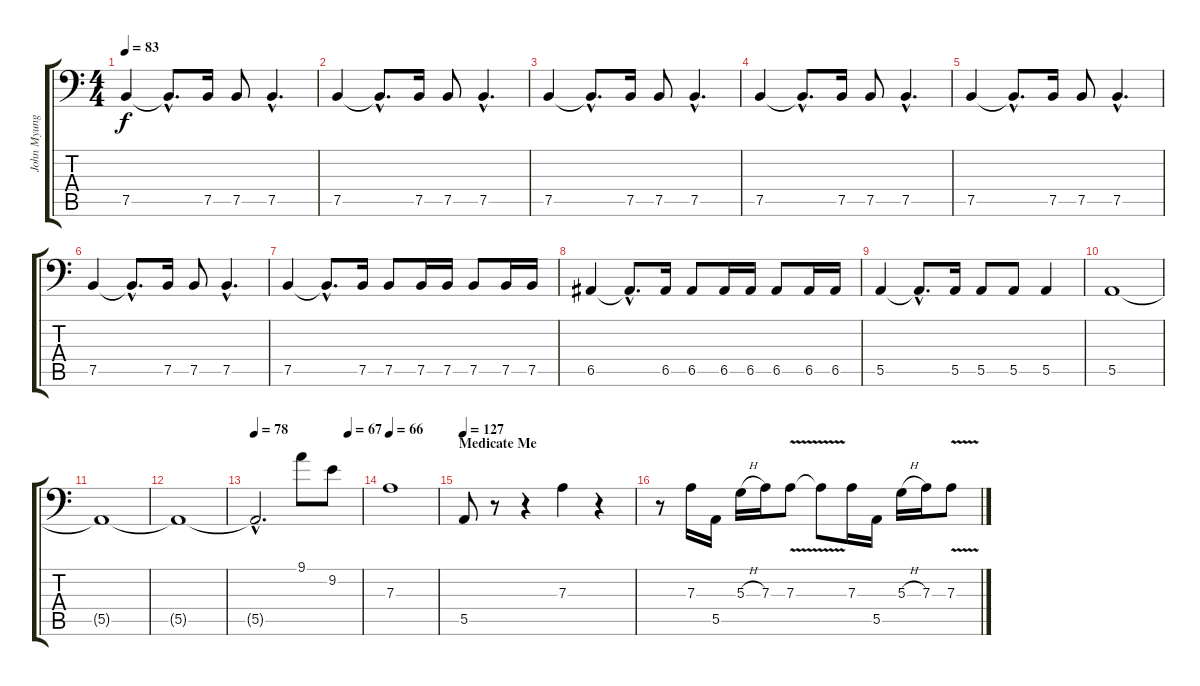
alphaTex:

\track ("John Myung" "John Myung") {instrument electricbassfinger}
\staff {score tabs}
\tuning (C3 G2 D2 A1 E1 B0) {hide}
\ts (4 4)
\tempo 83
\clef f4
\ks c
7.5.4{dy f} 7.5{hac t}.8{d} 7.5.16 7.5.8 7.5{hac}.4{d} |
7.5.4 7.5{hac t}.8{d} 7.5.16 7.5.8 7.5{hac}.4{d} |
7.5.4 7.5{hac t}.8{d} 7.5.16 7.5.8 7.5{hac}.4{d} |
7.5.4 7.5{hac t}.8{d} 7.5.16 7.5.8 7.5{hac}.4{d} |
7.5.4 7.5{hac t}.8{d} 7.5.16 7.5.8 7.5{hac}.4{d} |
7.5.4 7.5{hac t}.8{d} 7.5.16 7.5.8 7.5{hac}.4{d} |
7.5.4 7.5{hac t}.8{d} 7.5.16 7.5.8 7.5.16 7.5.16 7.5.8 7.5.16 7.5.16 |
6.5.4 6.5{hac t}.8{d} 6.5.16 6.5.8 6.5.16 6.5.16 6.5.8 6.5.16 6.5.16 |
5.5.4 5.5{hac t}.8{d} 5.5.16 5.5.8 5.5.8 5.5.4 |
5.5.1 |
5.5{t}.1 |
5.5{t}.1 |
\tempo (67 0.875)
\tempo 78
5.5{hac t}.2{d} 9.1.8 9.2.8 |
\tempo 66
7.3.1 |
\section ("" "Medicate Me")
\tempo 127
5.5.8 r.8 r.4 7.3.4 r.4 |
r.8 7.3.16 5.5.16 5.3{h}.16 7.3.16 7.3{v}.8 7.3{t}.8 7.3.16 5.5.16 5.3{h}.16 7.3.16 7.3{v}.8
